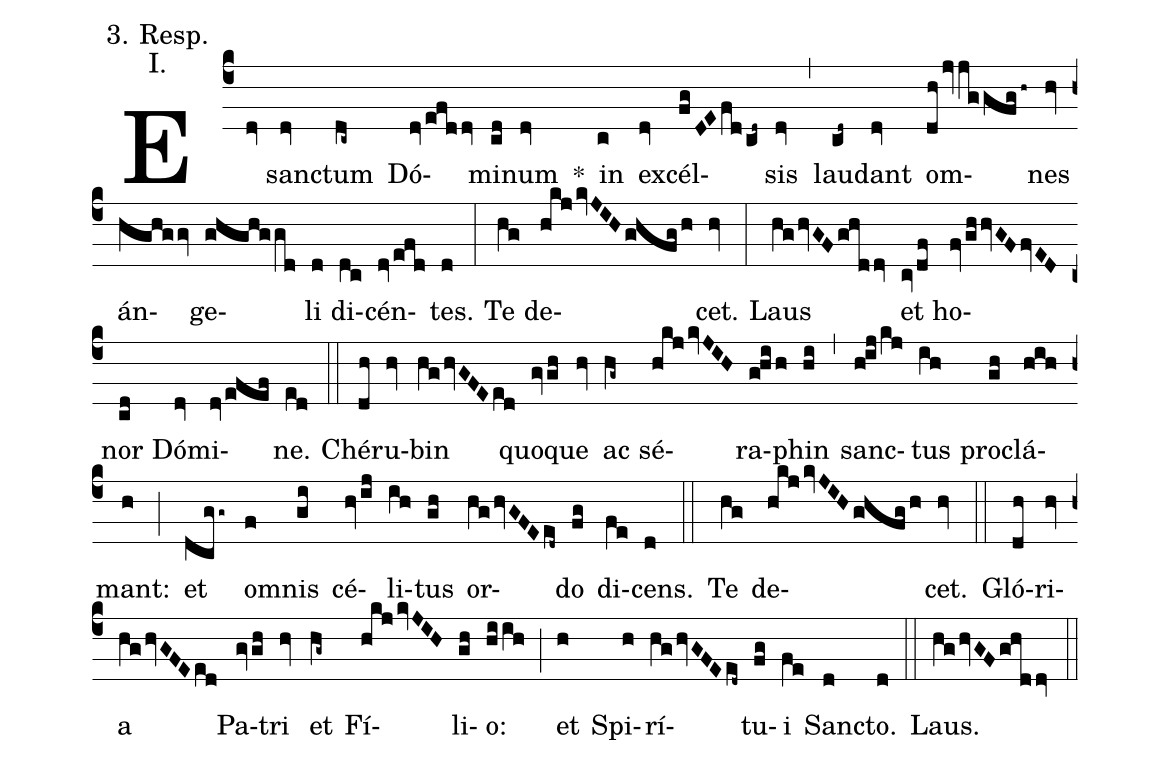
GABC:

annotation: 3. Resp.;
annotation: I.;
%%
(c4)
E(dv) sanc(dv)tum(dc~) Dó(dvefddv)mi(cd)num(dv) *() in(c) ex(dv)cél(fgDEfdcd~)sis(dv) (,)
lau(cd~)dant(dv) om(dhjvjggfgh~)nes(hv) án(hghggv)ge(ghghggd)li(d) di(dc)cén(dvefd)tes.(d) (:)
Te(hg) de(hkjkvJIHghfgh)cet.(hv) (:)
Laus(hghvGFghddv) et(cvdf) ho(fvghhvGFfvED)nor(cd) Dó(dv)mi(dvefef)ne.(ed) (::)

Ché(dh)ru(hv)bin(hghvGFEed) quo(gvgh)que(hv) ac(hg~) sé(hkjkvJIH)ra(ghih)phin(hi) (,)
sanc(hijkj)tus(ih) pro(gh)clá(hih)mant:(h) (;)
et(dcgg~) om(f)nis(gi) cé(hvij)li(ih)tus(gh) or(hghvGFEed~)do(fg) di(fe)cens.(d) (::)

Te(hg) de(hkjkvJIHghfgh)cet.(hv) (::)

Gló(dh)ri(hv)a(hghvGFEed) Pa(gvgh)tri(hv) et(hg~) Fí(hkjkvJIH)li(gh)o:(hiih) (;)
et(h) Spi(h)rí(hghvGFEed~)tu(fg)i(fe) Sanc(d)to.(d) (::)

Laus.(hghvGFghddv) (::)
